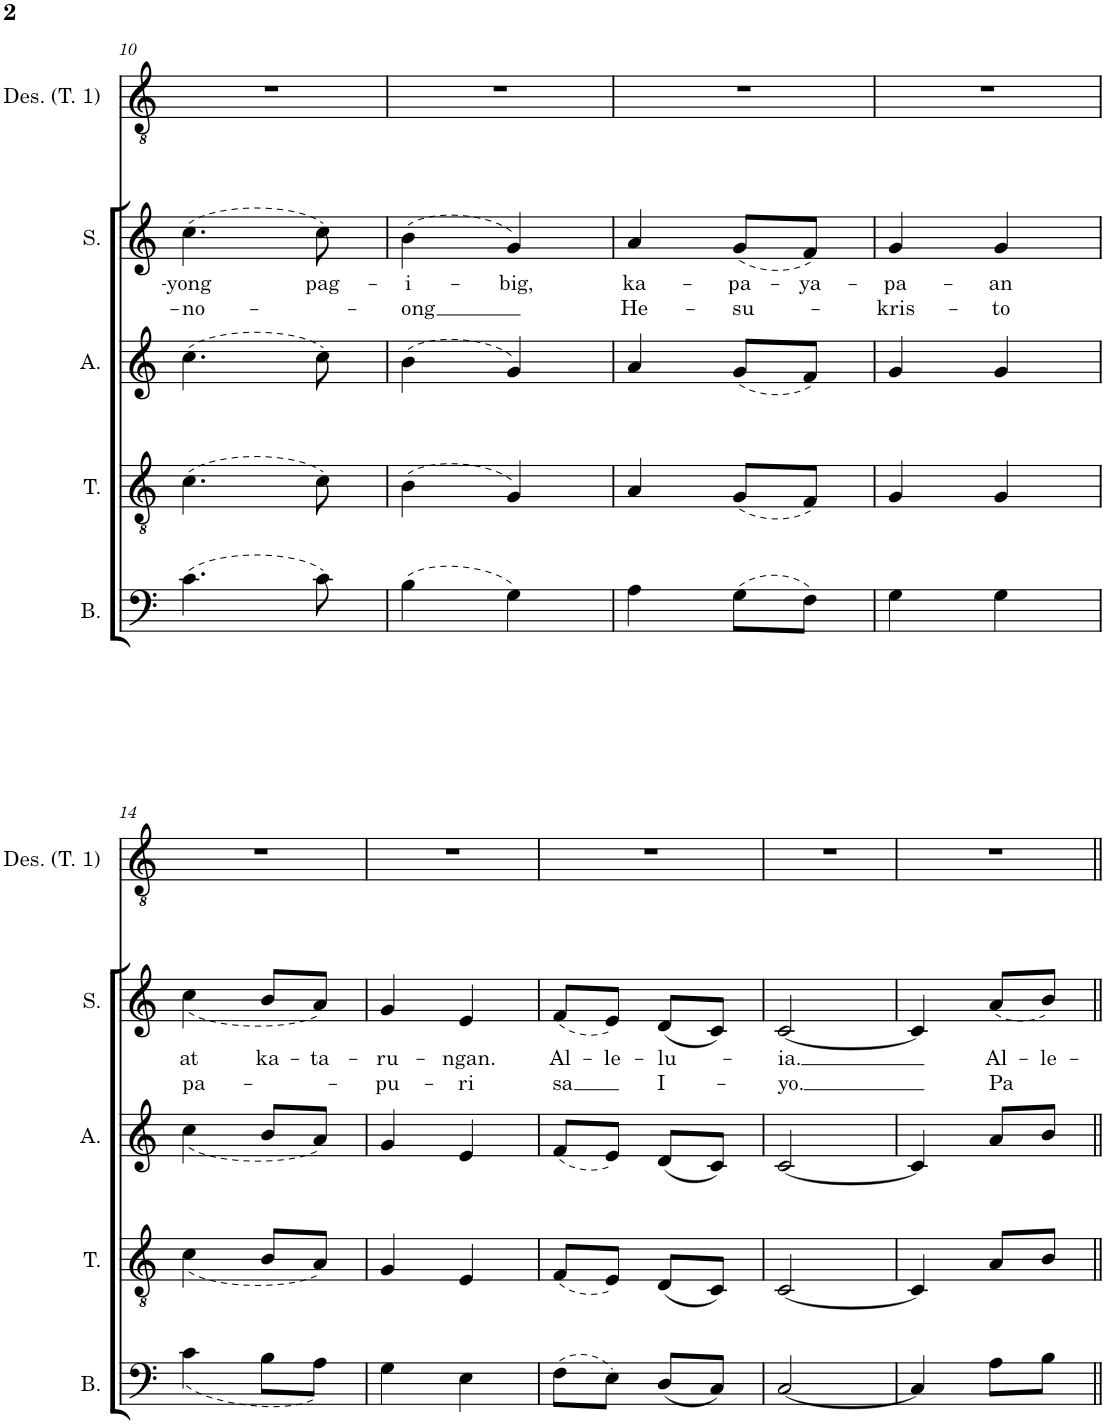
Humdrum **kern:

**kern	**kern	**kern	**kern	**text	**text	**kern
*part5	*part4	*part3	*part2	*part2	*part2	*part1
*staff5	*staff4	*staff3	*staff2	*staff2	*staff2	*staff1
*I"Bass	*I"Tenor	*I"Alto	*I"Soprano	*	*	*I"Descant (T. 1)
*I'B.	*I'T.	*I'A.	*I'S.	*	*	*I'Des. (T. 1)
!!LO:PB:g=z
*clefF4	*clefGv2	*clefG2	*clefG2	*	*	*clefGv2
*k[]	*k[]	*k[]	*k[]	*	*	*k[]
*M2/4	*M2/4	*M2/4	*M2/4	*	*	*M2/4
=10	=10	=10	=10	=10	=10	=10
!	!	!	!	!LO:LY:b	!LO:LY:b	!
(4.c\	(4.c\	(4.cc\	(4.cc\	-yong	-no-	2r
!	!	!	!	!LO:LY:b	!	!
8c\)	8c\)	8cc\)	8cc\)	pag-	.	.
=11	=11	=11	=11	=11	=11	=11
!	!	!	!	!LO:LY:b	!LO:LY:b	!
(4B\	(4B\	(4b\	(4b\	-i-	-ong	2r
!	!	!	!	!LO:LY:b	!	!
4G\)	4G/)	4g/)	4g/)	-big,	.	.
=12	=12	=12	=12	=12	=12	=12
!	!	!	!	!LO:LY:b	!LO:LY:b	!
4A\	4A/	4a/	4a/	ka-	He-	2r
!	!	!	!	!LO:LY:b	!LO:LY:b	!
(8G\L	(8G/L	(8g/L	(8g/L	-pa-	-su-	.
!	!	!	!	!LO:LY:b	!	!
8F\J)	8F/J)	8f/J)	8f/J)	-ya-	.	.
=13	=13	=13	=13	=13	=13	=13
!	!	!	!	!LO:LY:b	!LO:LY:b	!
4G\	4G/	4g/	4g/	-pa-	-kris-	2r
!	!	!	!	!LO:LY:b	!LO:LY:b	!
4G\	4G/	4g/	4g/	-an	-to	.
!!LO:LB:g=z
=14	=14	=14	=14	=14	=14	=14
!	!	!	!	!LO:LY:b	!LO:LY:b	!
(<4c\	(<4c\	(<4cc\	(<4cc\	at	pa-	2r
!	!	!	!	!LO:LY:b	!	!
8B\L	8B/L	8b/L	8b/L	ka-	.	.
!	!	!	!	!LO:LY:b	!	!
8A\J)	8A/J)	8a/J)	8a/J)	-ta-	.	.
=15	=15	=15	=15	=15	=15	=15
!	!	!	!	!LO:LY:b	!LO:LY:b	!
4G\	4G/	4g/	4g/	-ru-	-pu-	2r
!	!	!	!	!LO:LY:b	!LO:LY:b	!
4E\	4E/	4e/	4e/	-ngan.	-ri	.
=16	=16	=16	=16	=16	=16	=16
!	!	!	!	!LO:LY:b	!LO:LY:b	!
(8F\L	(8F/L	(8f/L	(8f/L	Al-	sa	2r
!	!	!	!	!LO:LY:b	!	!
8E\J)	8E/J)	8e/J)	8e/J)	-le-	.	.
!	!	!	!	!LO:LY:b	!LO:LY:b	!
(8D/L	(8D/L	(8d/L	(8d/L	-lu-	I-	.
8C/J)	8C/J)	8c/J)	8c/J)	.	.	.
=17	=17	=17	=17	=17	=17	=17
!	!	!	!	!LO:LY:b	!LO:LY:b	!
[2C/	[2C/	[2c/	[2c/	-ia.	-yo.	2r
=18	=18	=18	=18	=18	=18	=18
4C/]	4C/]	4c/]	4c/]	.	.	2r
!	!	!	!	!LO:LY:b	!LO:LY:b	!
8A\L	8A/L	8a/L	(8a/L	Al-	Pa-	.
!	!	!	!	!LO:LY:b	!	!
8B\J	8B/J	8b/J	8b/J)	-le-	.	.
=||	=||	=||	=||	=||	=||	=||
*-	*-	*-	*-	*-	*-	*-
